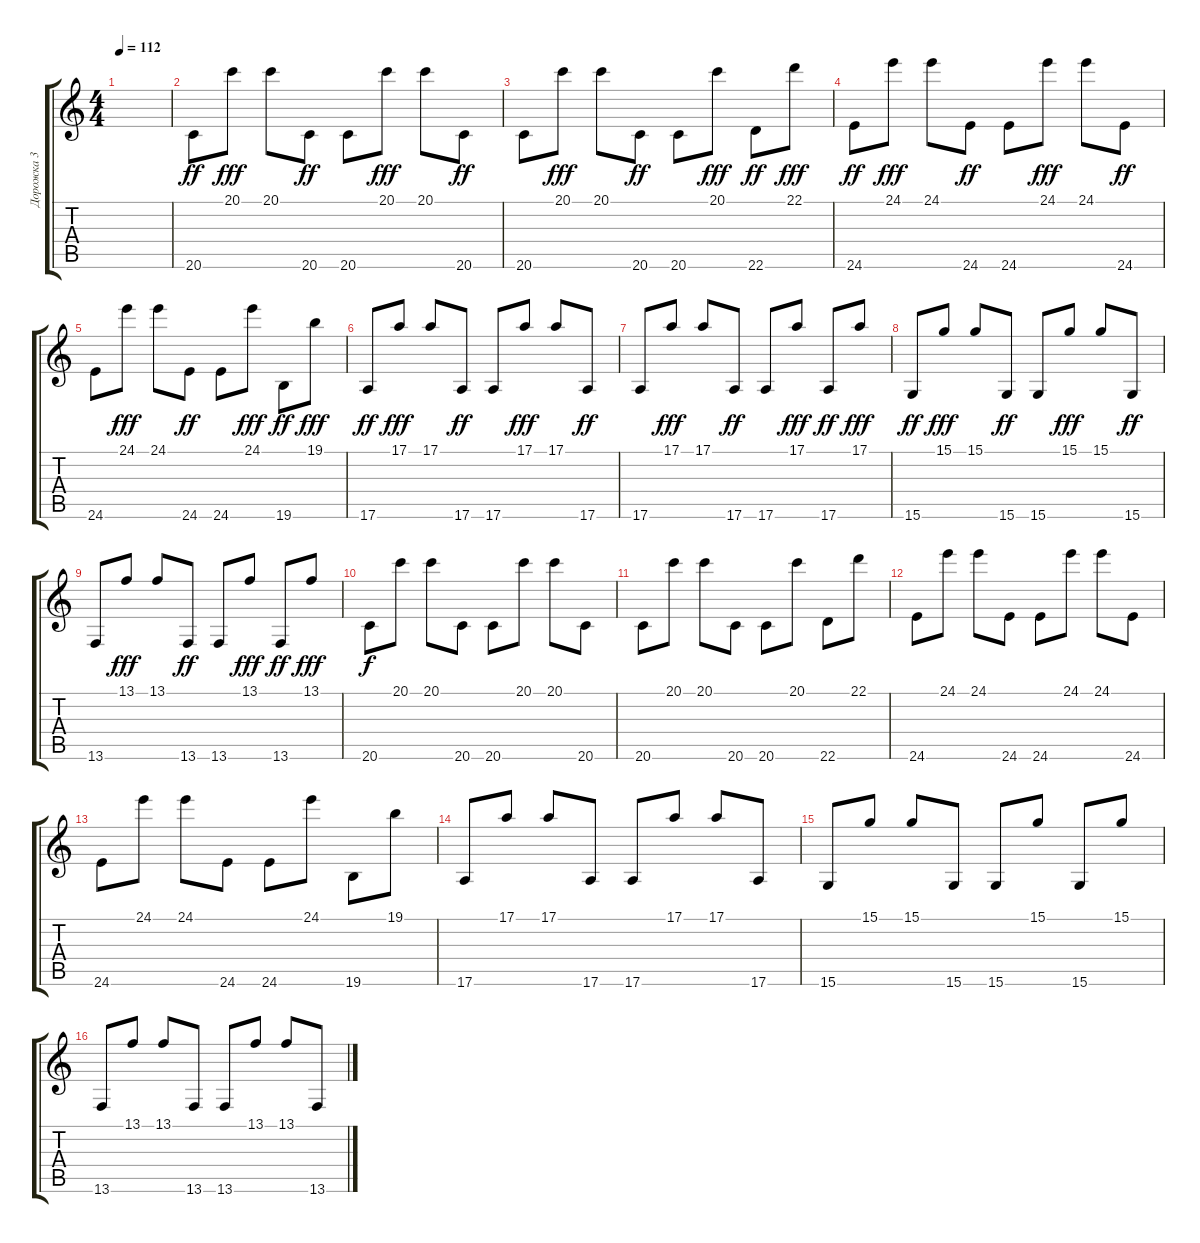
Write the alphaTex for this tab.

\track ("Дорожка 3" "Дорожка 3") {instrument marimba}
\staff {score tabs}
\tuning (E4 B3 G3 D3 A2 E2) {hide}
\ts (4 4)
\tempo 112
\clef g2
\ks c
|
20.6.8{dy ff} 20.1.8{dy fff} 20.1.8 20.6.8{dy ff} 20.6.8 20.1.8{dy fff} 20.1.8 20.6.8{dy ff} |
20.6.8 20.1.8{dy fff} 20.1.8 20.6.8{dy ff} 20.6.8 20.1.8{dy fff} 22.6.8{dy ff} 22.1.8{dy fff} |
24.6.8{dy ff} 24.1.8{dy fff} 24.1.8 24.6.8{dy ff} 24.6.8 24.1.8{dy fff} 24.1.8 24.6.8{dy ff} |
24.6.8 24.1.8{dy fff} 24.1.8 24.6.8{dy ff} 24.6.8 24.1.8{dy fff} 19.6.8{dy ff} 19.1.8{dy fff} |
17.6.8{dy ff} 17.1.8{dy fff} 17.1.8 17.6.8{dy ff} 17.6.8 17.1.8{dy fff} 17.1.8 17.6.8{dy ff} |
17.6.8 17.1.8{dy fff} 17.1.8 17.6.8{dy ff} 17.6.8 17.1.8{dy fff} 17.6.8{dy ff} 17.1.8{dy fff} |
15.6.8{dy ff} 15.1.8{dy fff} 15.1.8 15.6.8{dy ff} 15.6.8 15.1.8{dy fff} 15.1.8 15.6.8{dy ff} |
13.6.8 13.1.8{dy fff} 13.1.8 13.6.8{dy ff} 13.6.8 13.1.8{dy fff} 13.6.8{dy ff} 13.1.8{dy fff} |
20.6.8{dy f} 20.1.8 20.1.8 20.6.8 20.6.8 20.1.8 20.1.8 20.6.8 |
20.6.8 20.1.8 20.1.8 20.6.8 20.6.8 20.1.8 22.6.8 22.1.8 |
24.6.8 24.1.8 24.1.8 24.6.8 24.6.8 24.1.8 24.1.8 24.6.8 |
24.6.8 24.1.8 24.1.8 24.6.8 24.6.8 24.1.8 19.6.8 19.1.8 |
17.6.8 17.1.8 17.1.8 17.6.8 17.6.8 17.1.8 17.1.8 17.6.8 |
15.6.8 15.1.8 15.1.8 15.6.8 15.6.8 15.1.8 15.6.8 15.1.8 |
13.6.8 13.1.8 13.1.8 13.6.8 13.6.8 13.1.8 13.1.8 13.6.8
